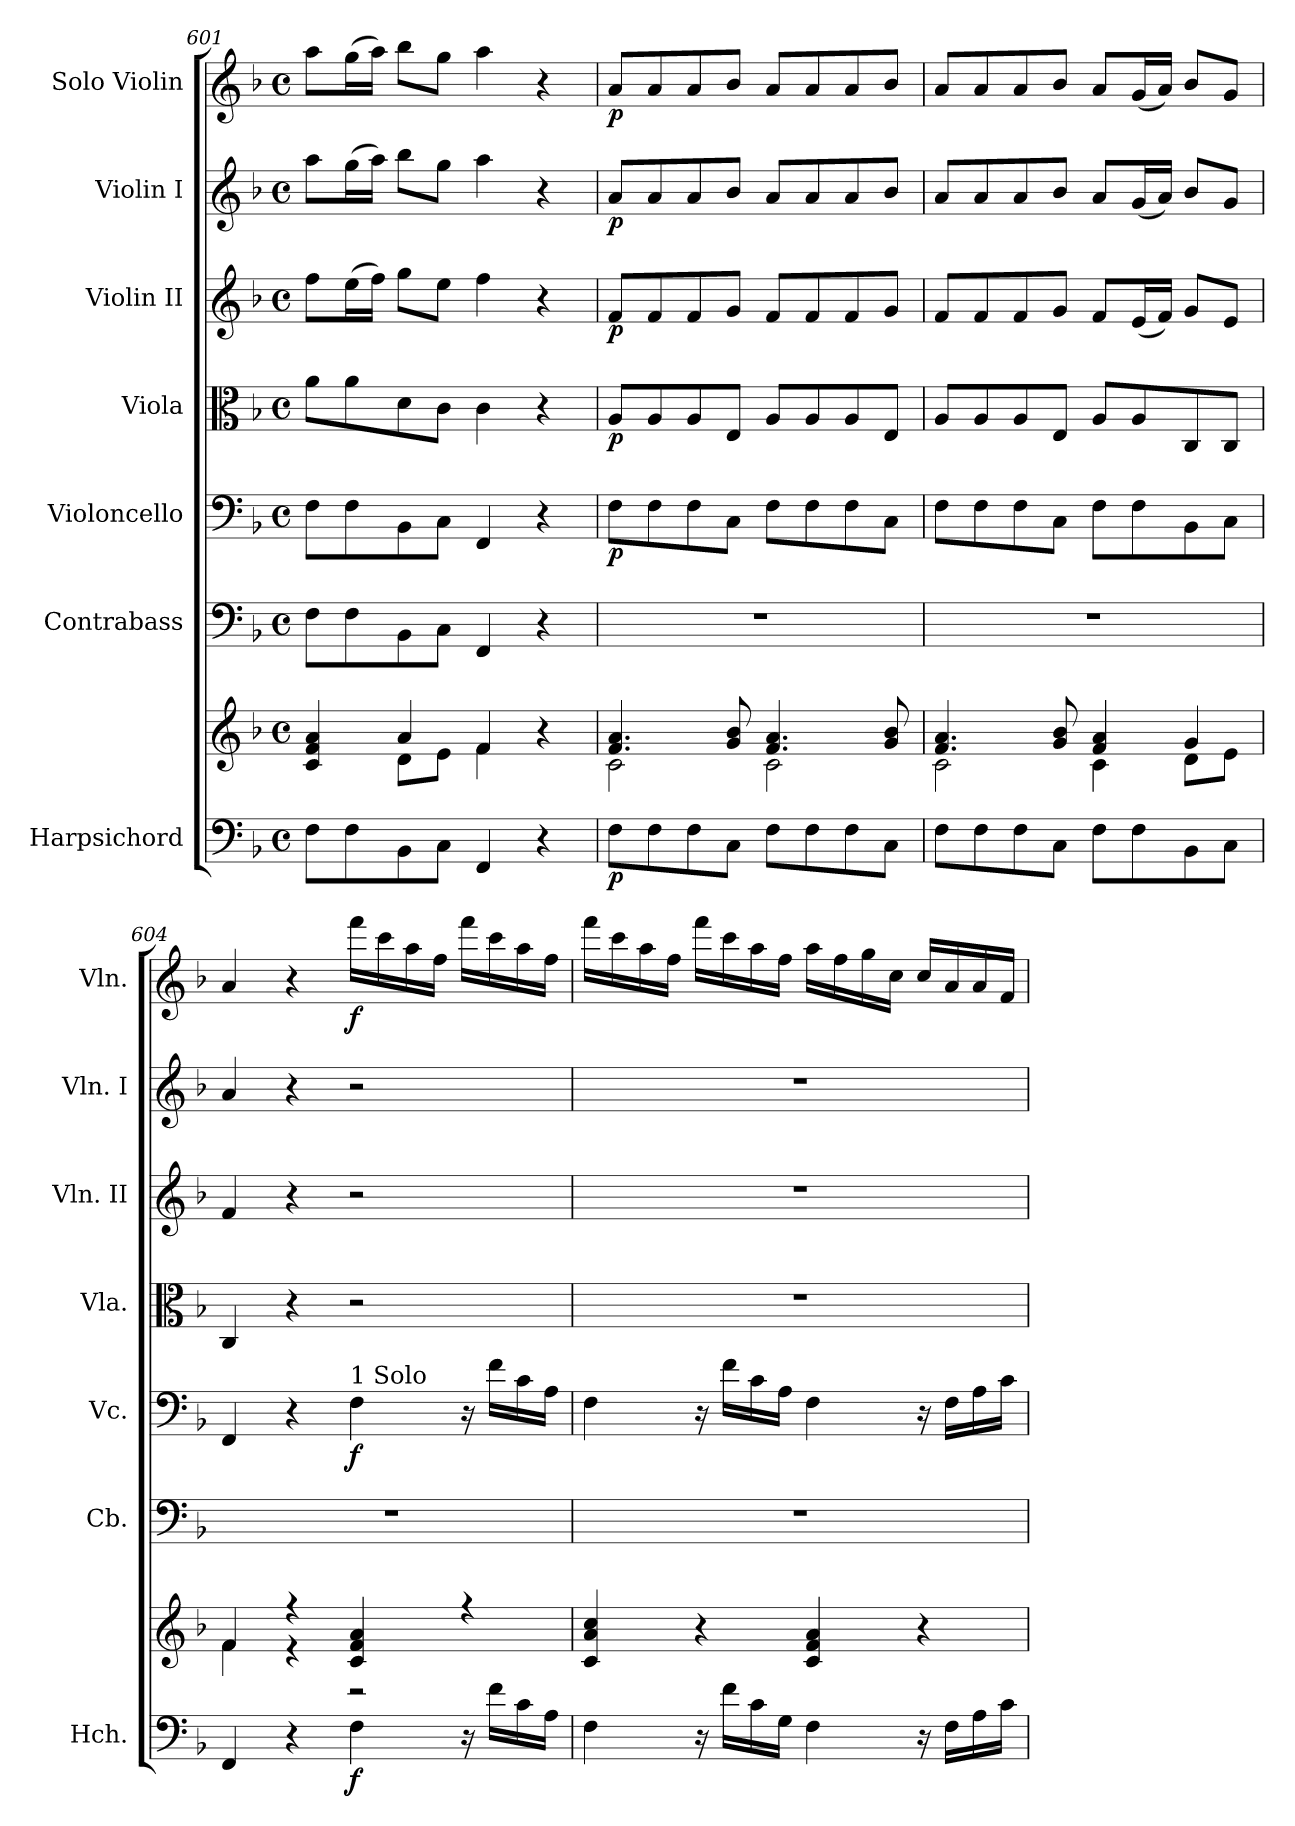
**kern	**kern	**dynam	**kern	**kern	**dynam	**kern	**dynam	**kern	**dynam	**kern	**dynam	**kern	**dynam
*part7	*part7	*part7	*part6	*part5	*part5	*part4	*part4	*part3	*part3	*part2	*part2	*part1	*part1
*staff8	*staff7	*staff7/8	*staff6	*staff5	*staff5	*staff4	*staff4	*staff3	*staff3	*staff2	*staff2	*staff1	*staff1
*I"Harpsichord	*	*	*I"Contrabass	*I"Violoncello	*	*I"Viola	*	*I"Violin II	*	*I"Violin I	*	*I"Solo Violin	*
*I'Hch.	*	*	*I'Cb.	*I'Vc.	*	*I'Vla.	*	*I'Vln. II	*	*I'Vln. I	*	*I'Vln.	*
*clefF4	*clefG2	*	*clefF4	*clefF4	*	*clefC3	*	*clefG2	*	*clefG2	*	*clefG2	*
*	*	*	*ITrd7c12	*	*	*	*	*	*	*	*	*	*
*k[b-]	*k[b-]	*	*k[b-]	*k[b-]	*	*k[b-]	*	*k[b-]	*	*k[b-]	*	*k[b-]	*
*M4/4	*M4/4	*	*M4/4	*M4/4	*	*M4/4	*	*M4/4	*	*M4/4	*	*M4/4	*
*met(c)	*met(c)	*	*met(c)	*met(c)	*	*met(c)	*	*met(c)	*	*met(c)	*	*met(c)	*
=601	=601	=601	=601	=601	=601	=601	=601	=601	=601	=601	=601	=601	=601
*	*^	*	*	*	*	*	*	*	*	*	*	*	*
8F\L	4c/ 4f/ 4a/	4ryy	.	8FF\L	8F\L	.	8a\L	.	8ff\L	.	8aa\L	.	8aa\L	.
8F\	.	.	.	8FF\	8F\	.	8a\	.	(>16ee\L	.	(>16gg\L	.	(>16gg\L	.
.	.	.	.	.	.	.	.	.	16ff\JJ)	.	16aa\JJ)	.	16aa\JJ)	.
8BB-\	4a/	8d\L	.	8BBB-\	8BB-\	.	8d\	.	8gg\L	.	8bb-\L	.	8bb-\L	.
8C\J	.	8e\J	.	8CC\J	8C\J	.	8c\J	.	8ee\J	.	8gg\J	.	8gg\J	.
4FF/	4f/	4f\	.	4FFF/	4FF/	.	4c\	.	4ff\	.	4aa\	.	4aa\	.
4r	4r	4ryy	.	4r	4r	.	4r	.	4r	.	4r	.	4r	.
=602	=602	=602	=602	=602	=602	=602	=602	=602	=602	=602	=602	=602	=602	=602
!	!	!	!LO:DY:b=2	!	!	!LO:DY:b	!	!LO:DY:b	!	!LO:DY:b	!	!LO:DY:b	!	!LO:DY:b
8F\L	4.f/ 4.a/	2c\	p	1r	8F\L	p	8A/L	p	8f/L	p	8a/L	p	8a/L	p
8F\	.	.	.	.	8F\	.	8A/	.	8f/	.	8a/	.	8a/	.
8F\	.	.	.	.	8F\	.	8A/	.	8f/	.	8a/	.	8a/	.
8C\J	8g/ 8b-/	.	.	.	8C\J	.	8E/J	.	8g/J	.	8b-/J	.	8b-/J	.
8F\L	4.f/ 4.a/	2c\	.	.	8F\L	.	8A/L	.	8f/L	.	8a/L	.	8a/L	.
8F\	.	.	.	.	8F\	.	8A/	.	8f/	.	8a/	.	8a/	.
8F\	.	.	.	.	8F\	.	8A/	.	8f/	.	8a/	.	8a/	.
8C\J	8g/ 8b-/	.	.	.	8C\J	.	8E/J	.	8g/J	.	8b-/J	.	8b-/J	.
=603	=603	=603	=603	=603	=603	=603	=603	=603	=603	=603	=603	=603	=603	=603
8F\L	4.f/ 4.a/	2c\	.	1r	8F\L	.	8A/L	.	8f/L	.	8a/L	.	8a/L	.
8F\	.	.	.	.	8F\	.	8A/	.	8f/	.	8a/	.	8a/	.
8F\	.	.	.	.	8F\	.	8A/	.	8f/	.	8a/	.	8a/	.
8C\J	8g/ 8b-/	.	.	.	8C\J	.	8E/J	.	8g/J	.	8b-/J	.	8b-/J	.
8F\L	4f/ 4a/	4c\	.	.	8F\L	.	8A/L	.	8f/L	.	8a/L	.	8a/L	.
8F\	.	.	.	.	8F\	.	8A/	.	(<16e/L	.	(<16g/L	.	(<16g/L	.
.	.	.	.	.	.	.	.	.	16f/JJ)	.	16a/JJ)	.	16a/JJ)	.
8BB-\	4g/	8d\L	.	.	8BB-\	.	8C/	.	8g/L	.	8b-/L	.	8b-/L	.
8C\J	.	8e\J	.	.	8C\J	.	8C/J	.	8e/J	.	8g/J	.	8g/J	.
!!LO:PB:g=z
=604	=604	=604	=604	=604	=604	=604	=604	=604	=604	=604	=604	=604	=604	=604
4FF/	4f/	4f\	.	1r	4FF/	.	4C/	.	4f/	.	4a/	.	4a/	.
4r	4r	4r	.	.	4r	.	4r	.	4r	.	4r	.	4r	.
!	!	!	!	!	!LO:TX:a:t=1 Solo	!	!	!	!	!	!	!	!	!
!	!	!	!LO:DY:b=2	!	!	!LO:DY:b	!	!	!	!	!	!	!	!LO:DY:b
4F\	4c/ 4f/ 4a/	2r	f	.	4F\	f	2r	.	2r	.	2r	.	16fff\LL	f
.	.	.	.	.	.	.	.	.	.	.	.	.	16ccc\	.
.	.	.	.	.	.	.	.	.	.	.	.	.	16aa\	.
.	.	.	.	.	.	.	.	.	.	.	.	.	16ff\JJ	.
16r	4r	.	.	.	16r	.	.	.	.	.	.	.	16fff\LL	.
16f\LL	.	.	.	.	16f\LL	.	.	.	.	.	.	.	16ccc\	.
16c\	.	.	.	.	16c\	.	.	.	.	.	.	.	16aa\	.
16A\JJ	.	.	.	.	16A\JJ	.	.	.	.	.	.	.	16ff\JJ	.
*	*v	*v	*	*	*	*	*	*	*	*	*	*	*	*
=605	=605	=605	=605	=605	=605	=605	=605	=605	=605	=605	=605	=605	=605
4F\	4c/ 4a/ 4cc/	.	1r	4F\	.	1r	.	1r	.	1r	.	16fff\LL	.
.	.	.	.	.	.	.	.	.	.	.	.	16ccc\	.
.	.	.	.	.	.	.	.	.	.	.	.	16aa\	.
.	.	.	.	.	.	.	.	.	.	.	.	16ff\JJ	.
16r	4r	.	.	16r	.	.	.	.	.	.	.	16fff\LL	.
16f\LL	.	.	.	16f\LL	.	.	.	.	.	.	.	16ccc\	.
16c\	.	.	.	16c\	.	.	.	.	.	.	.	16aa\	.
16G\JJ	.	.	.	16A\JJ	.	.	.	.	.	.	.	16ff\JJ	.
4F\	4c/ 4f/ 4a/	.	.	4F\	.	.	.	.	.	.	.	16aa\LL	.
.	.	.	.	.	.	.	.	.	.	.	.	16ff\	.
.	.	.	.	.	.	.	.	.	.	.	.	16gg\	.
.	.	.	.	.	.	.	.	.	.	.	.	16cc\JJ	.
16r	4r	.	.	16r	.	.	.	.	.	.	.	16cc/LL	.
16F\LL	.	.	.	16F\LL	.	.	.	.	.	.	.	16a/	.
16A\	.	.	.	16A\	.	.	.	.	.	.	.	16a/	.
16c\JJ	.	.	.	16c\JJ	.	.	.	.	.	.	.	16f/JJ	.
=	=	=	=	=	=	=	=	=	=	=	=	=	=
*-	*-	*-	*-	*-	*-	*-	*-	*-	*-	*-	*-	*-	*-
